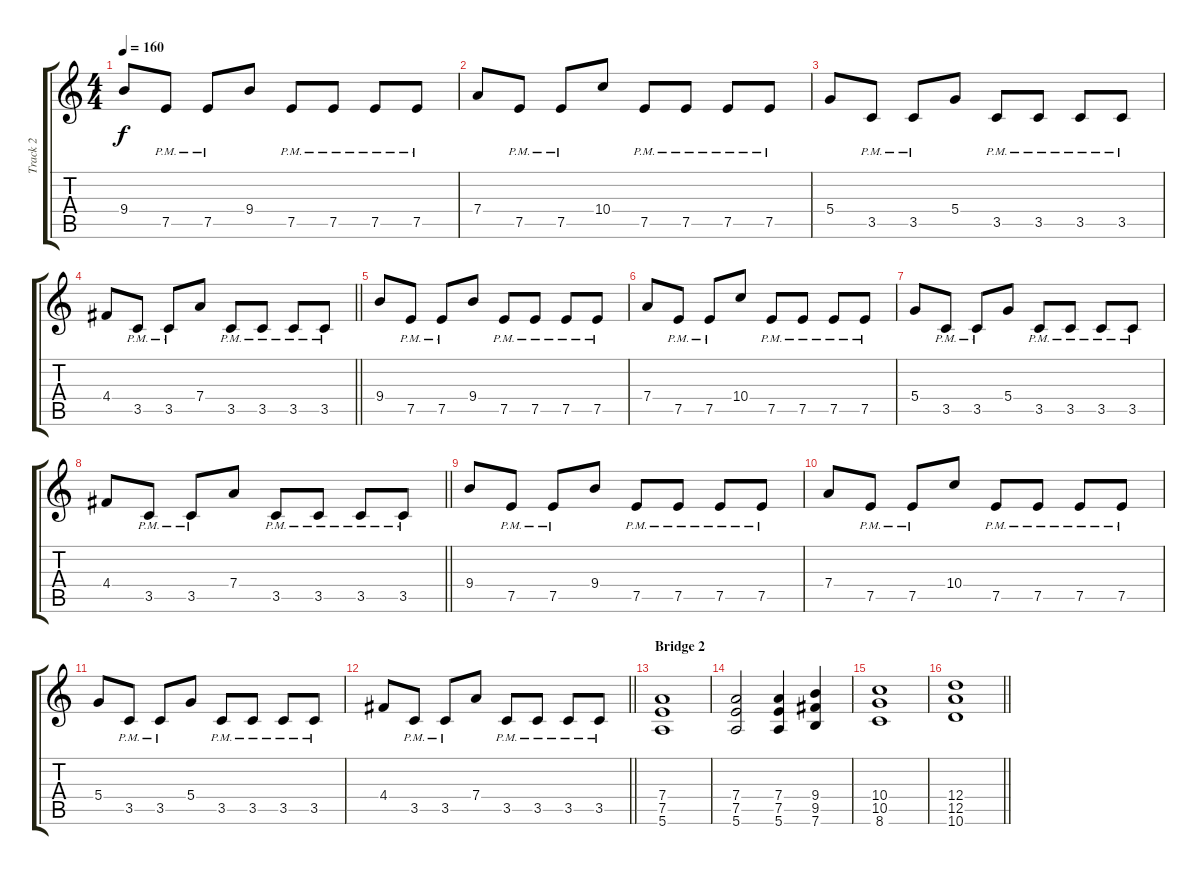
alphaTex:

\track ("Track 2" "Track 2") {instrument distortionguitar}
\staff {score tabs}
\tuning (E4 B3 G3 D3 A2 E2) {hide}
\ts (4 4)
\tempo 160
\clef g2
\ks c
9.4.8{dy f} 7.5{pm}.8 7.5{pm}.8 9.4.8 7.5{pm}.8 7.5{pm}.8 7.5{pm}.8 7.5{pm}.8 |
7.4.8 7.5{pm}.8 7.5{pm}.8 10.4.8 7.5{pm}.8 7.5{pm}.8 7.5{pm}.8 7.5{pm}.8 |
5.4.8 3.5{pm}.8 3.5{pm}.8 5.4.8 3.5{pm}.8 3.5{pm}.8 3.5{pm}.8 3.5{pm}.8 |
\barLineRight lightlight
4.4.8 3.5{pm}.8 3.5{pm}.8 7.4.8 3.5{pm}.8 3.5{pm}.8 3.5{pm}.8 3.5{pm}.8 |
9.4.8 7.5{pm}.8 7.5{pm}.8 9.4.8 7.5{pm}.8 7.5{pm}.8 7.5{pm}.8 7.5{pm}.8 |
7.4.8 7.5{pm}.8 7.5{pm}.8 10.4.8 7.5{pm}.8 7.5{pm}.8 7.5{pm}.8 7.5{pm}.8 |
5.4.8 3.5{pm}.8 3.5{pm}.8 5.4.8 3.5{pm}.8 3.5{pm}.8 3.5{pm}.8 3.5{pm}.8 |
\barLineRight lightlight
4.4.8 3.5{pm}.8 3.5{pm}.8 7.4.8 3.5{pm}.8 3.5{pm}.8 3.5{pm}.8 3.5{pm}.8 |
9.4.8 7.5{pm}.8 7.5{pm}.8 9.4.8 7.5{pm}.8 7.5{pm}.8 7.5{pm}.8 7.5{pm}.8 |
7.4.8 7.5{pm}.8 7.5{pm}.8 10.4.8 7.5{pm}.8 7.5{pm}.8 7.5{pm}.8 7.5{pm}.8 |
5.4.8 3.5{pm}.8 3.5{pm}.8 5.4.8 3.5{pm}.8 3.5{pm}.8 3.5{pm}.8 3.5{pm}.8 |
\barLineRight lightlight
4.4.8 3.5{pm}.8 3.5{pm}.8 7.4.8 3.5{pm}.8 3.5{pm}.8 3.5{pm}.8 3.5{pm}.8 |
\section ("" "Bridge 2")
(7.4 7.5 5.6).1 |
(7.4 7.5 5.6).2 (7.4 7.5 5.6).4 (9.4 9.5 7.6).4 |
(10.4 10.5 8.6).1 |
\barLineRight lightlight
(12.4 12.5 10.6).1
